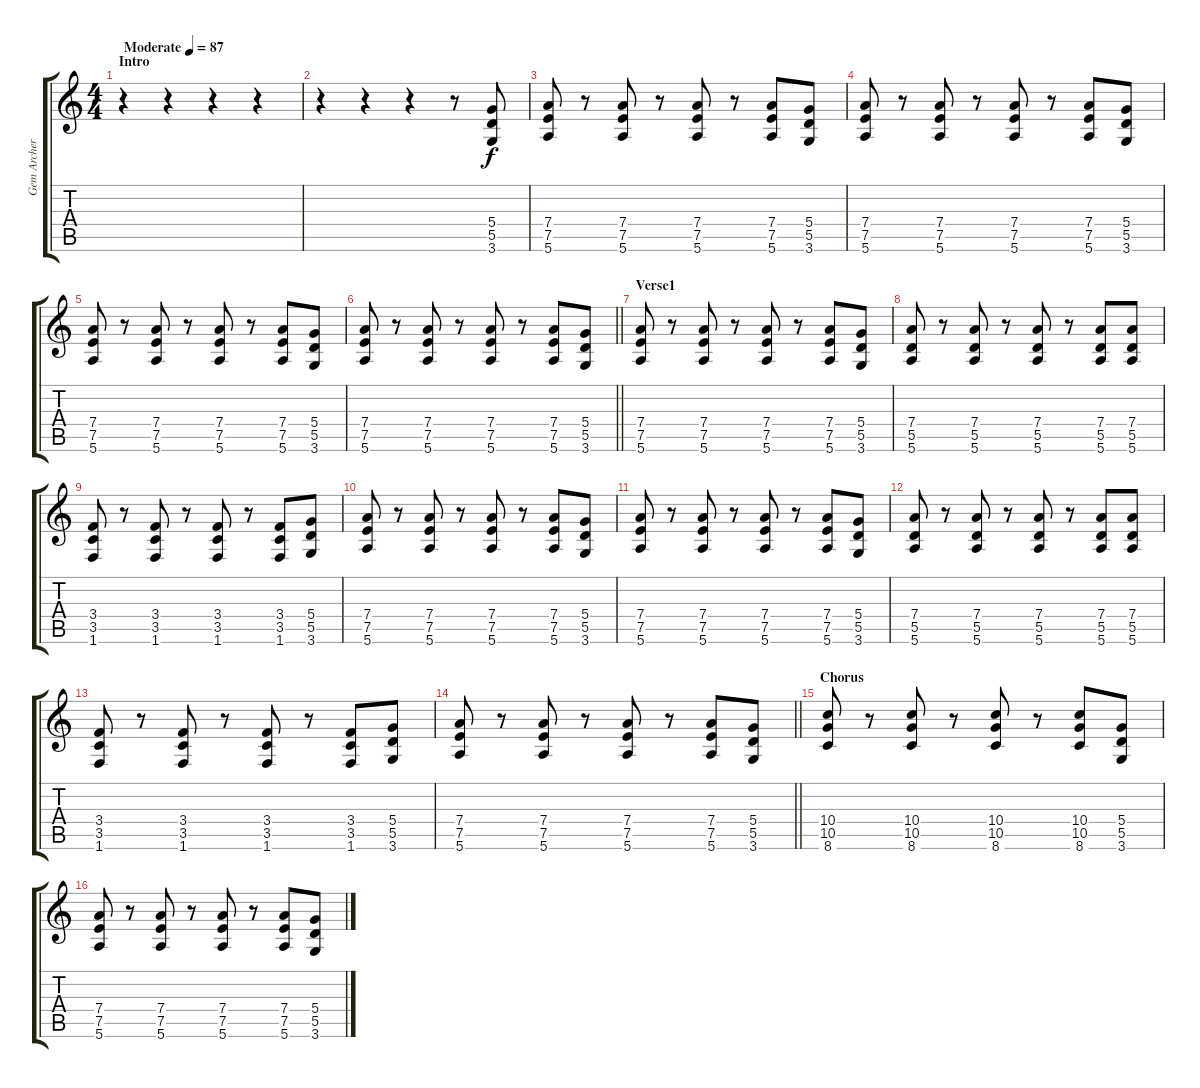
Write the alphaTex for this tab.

\track ("Gem Archer" "Gem Archer") {instrument overdrivenguitar}
\staff {score tabs}
\tuning (E4 B3 G3 D3 A2 E2) {hide}
\ts (4 4)
\section ("" "Intro")
\tempo (87 "Moderate")
\clef g2
\ks c
r.4{dy f instrument overdrivenguitar} r.4 r.4 r.4 |
r.4 r.4 r.4 r.8 (5.4 5.5 3.6).8 |
(7.4 7.5 5.6).8 r.8 (7.4 7.5 5.6).8 r.8 (7.4 7.5 5.6).8 r.8 (7.4 7.5 5.6).8 (5.4 5.5 3.6).8 |
(7.4 7.5 5.6).8 r.8 (7.4 7.5 5.6).8 r.8 (7.4 7.5 5.6).8 r.8 (7.4 7.5 5.6).8 (5.4 5.5 3.6).8 |
(7.4 7.5 5.6).8 r.8 (7.4 7.5 5.6).8 r.8 (7.4 7.5 5.6).8 r.8 (7.4 7.5 5.6).8 (5.4 5.5 3.6).8 |
\barLineRight lightlight
(7.4 7.5 5.6).8 r.8 (7.4 7.5 5.6).8 r.8 (7.4 7.5 5.6).8 r.8 (7.4 7.5 5.6).8 (5.4 5.5 3.6).8 |
\section ("" "Verse1")
(7.4 7.5 5.6).8 r.8 (7.4 7.5 5.6).8 r.8 (7.4 7.5 5.6).8 r.8 (7.4 7.5 5.6).8 (5.4 5.5 3.6).8 |
(7.4 5.5 5.6).8 r.8 (7.4 5.5 5.6).8 r.8 (7.4 5.5 5.6).8 r.8 (7.4 5.5 5.6).8 (7.4 5.5 5.6).8 |
(3.4 3.5 1.6).8 r.8 (3.4 3.5 1.6).8 r.8 (3.4 3.5 1.6).8 r.8 (3.4 3.5 1.6).8 (5.4 5.5 3.6).8 |
(7.4 7.5 5.6).8 r.8 (7.4 7.5 5.6).8 r.8 (7.4 7.5 5.6).8 r.8 (7.4 7.5 5.6).8 (5.4 5.5 3.6).8 |
(7.4 7.5 5.6).8 r.8 (7.4 7.5 5.6).8 r.8 (7.4 7.5 5.6).8 r.8 (7.4 7.5 5.6).8 (5.4 5.5 3.6).8 |
(7.4 5.5 5.6).8 r.8 (7.4 5.5 5.6).8 r.8 (7.4 5.5 5.6).8 r.8 (7.4 5.5 5.6).8 (7.4 5.5 5.6).8 |
(3.4 3.5 1.6).8 r.8 (3.4 3.5 1.6).8 r.8 (3.4 3.5 1.6).8 r.8 (3.4 3.5 1.6).8 (5.4 5.5 3.6).8 |
\barLineRight lightlight
(7.4 7.5 5.6).8 r.8 (7.4 7.5 5.6).8 r.8 (7.4 7.5 5.6).8 r.8 (7.4 7.5 5.6).8 (5.4 5.5 3.6).8 |
\section ("" "Chorus")
(10.4 10.5 8.6).8 r.8 (10.4 10.5 8.6).8 r.8 (10.4 10.5 8.6).8 r.8 (10.4 10.5 8.6).8 (5.4 5.5 3.6).8 |
(7.4 7.5 5.6).8 r.8 (7.4 7.5 5.6).8 r.8 (7.4 7.5 5.6).8 r.8 (7.4 7.5 5.6).8 (5.4 5.5 3.6).8
